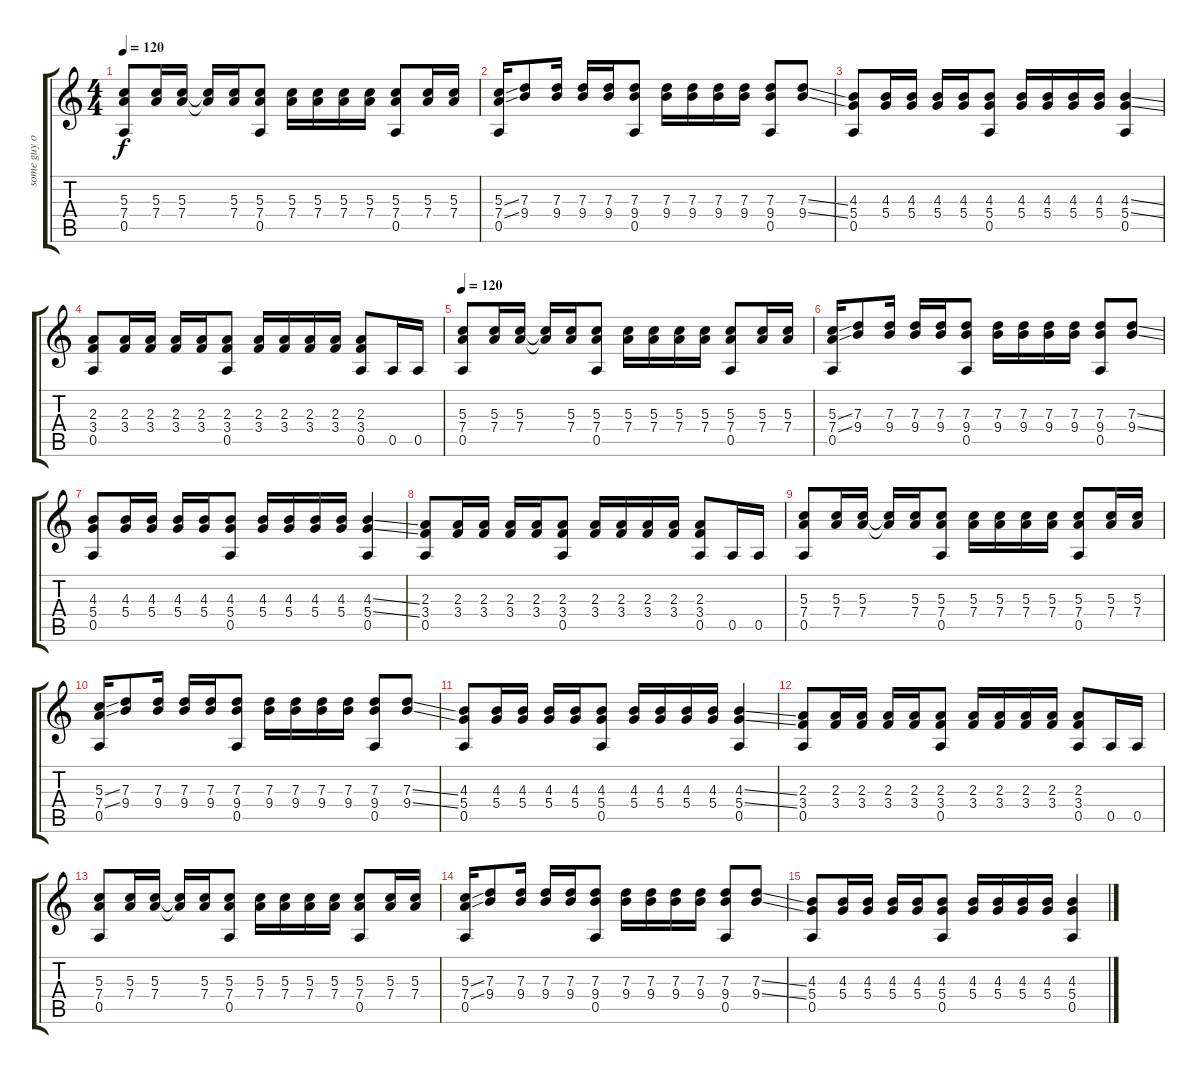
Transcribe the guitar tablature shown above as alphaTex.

\track ("some guy on stage" "some guy o") {instrument acousticguitarnylon}
\staff {score tabs}
\tuning (E4 B3 G3 D3 A2 E2) {hide}
\ts (4 4)
\tempo 120
\clef g2
\ks c
(5.3 7.4 0.5).8{dy f instrument acousticguitarnylon} (5.3 7.4).16 (5.3 7.4).16 (5.3{t} 7.4{t}).16 (5.3 7.4).16 (5.3 7.4 0.5).8 (5.3 7.4).16 (5.3 7.4).16 (5.3 7.4).16 (5.3 7.4).16 (5.3 7.4 0.5).8 (5.3 7.4).16 (5.3 7.4).16 |
(5.3{ss} 7.4{ss} 0.5).16 (7.3 9.4).8 (7.3 9.4).16 (7.3 9.4).16 (7.3 9.4).16 (7.3 9.4 0.5).8 (7.3 9.4).16 (7.3 9.4).16 (7.3 9.4).16 (7.3 9.4).16 (7.3 9.4 0.5).8 (7.3{ss} 9.4{ss}).8 |
(4.3 5.4 0.5).8 (4.3 5.4).16 (4.3 5.4).16 (4.3 5.4).16 (4.3 5.4).16 (4.3 5.4 0.5).8 (4.3 5.4).16 (4.3 5.4).16 (4.3 5.4).16 (4.3 5.4).16 (4.3{ss} 5.4{ss} 0.5).4 |
(2.3 3.4 0.5).8 (2.3 3.4).16 (2.3 3.4).16 (2.3 3.4).16 (2.3 3.4).16 (2.3 3.4 0.5).8 (2.3 3.4).16 (2.3 3.4).16 (2.3 3.4).16 (2.3 3.4).16 (2.3 3.4 0.5).8 0.5.16 0.5.16 |
\tempo 120
(5.3 7.4 0.5).8 (5.3 7.4).16 (5.3 7.4).16 (5.3{t} 7.4{t}).16 (5.3 7.4).16 (5.3 7.4 0.5).8 (5.3 7.4).16 (5.3 7.4).16 (5.3 7.4).16 (5.3 7.4).16 (5.3 7.4 0.5).8 (5.3 7.4).16 (5.3 7.4).16 |
(5.3{ss} 7.4{ss} 0.5).16 (7.3 9.4).8 (7.3 9.4).16 (7.3 9.4).16 (7.3 9.4).16 (7.3 9.4 0.5).8 (7.3 9.4).16 (7.3 9.4).16 (7.3 9.4).16 (7.3 9.4).16 (7.3 9.4 0.5).8 (7.3{ss} 9.4{ss}).8 |
(4.3 5.4 0.5).8 (4.3 5.4).16 (4.3 5.4).16 (4.3 5.4).16 (4.3 5.4).16 (4.3 5.4 0.5).8 (4.3 5.4).16 (4.3 5.4).16 (4.3 5.4).16 (4.3 5.4).16 (4.3{ss} 5.4{ss} 0.5).4 |
(2.3 3.4 0.5).8 (2.3 3.4).16 (2.3 3.4).16 (2.3 3.4).16 (2.3 3.4).16 (2.3 3.4 0.5).8 (2.3 3.4).16 (2.3 3.4).16 (2.3 3.4).16 (2.3 3.4).16 (2.3 3.4 0.5).8 0.5.16 0.5.16 |
(5.3 7.4 0.5).8 (5.3 7.4).16 (5.3 7.4).16 (5.3{t} 7.4{t}).16 (5.3 7.4).16 (5.3 7.4 0.5).8 (5.3 7.4).16 (5.3 7.4).16 (5.3 7.4).16 (5.3 7.4).16 (5.3 7.4 0.5).8 (5.3 7.4).16 (5.3 7.4).16 |
(5.3{ss} 7.4{ss} 0.5).16 (7.3 9.4).8 (7.3 9.4).16 (7.3 9.4).16 (7.3 9.4).16 (7.3 9.4 0.5).8 (7.3 9.4).16 (7.3 9.4).16 (7.3 9.4).16 (7.3 9.4).16 (7.3 9.4 0.5).8 (7.3{ss} 9.4{ss}).8 |
(4.3 5.4 0.5).8 (4.3 5.4).16 (4.3 5.4).16 (4.3 5.4).16 (4.3 5.4).16 (4.3 5.4 0.5).8 (4.3 5.4).16 (4.3 5.4).16 (4.3 5.4).16 (4.3 5.4).16 (4.3{ss} 5.4{ss} 0.5).4 |
(2.3 3.4 0.5).8 (2.3 3.4).16 (2.3 3.4).16 (2.3 3.4).16 (2.3 3.4).16 (2.3 3.4 0.5).8 (2.3 3.4).16 (2.3 3.4).16 (2.3 3.4).16 (2.3 3.4).16 (2.3 3.4 0.5).8 0.5.16 0.5.16 |
(5.3 7.4 0.5).8 (5.3 7.4).16 (5.3 7.4).16 (5.3{t} 7.4{t}).16 (5.3 7.4).16 (5.3 7.4 0.5).8 (5.3 7.4).16 (5.3 7.4).16 (5.3 7.4).16 (5.3 7.4).16 (5.3 7.4 0.5).8 (5.3 7.4).16 (5.3 7.4).16 |
(5.3{ss} 7.4{ss} 0.5).16 (7.3 9.4).8 (7.3 9.4).16 (7.3 9.4).16 (7.3 9.4).16 (7.3 9.4 0.5).8 (7.3 9.4).16 (7.3 9.4).16 (7.3 9.4).16 (7.3 9.4).16 (7.3 9.4 0.5).8 (7.3{ss} 9.4{ss}).8 |
(4.3 5.4 0.5).8 (4.3 5.4).16 (4.3 5.4).16 (4.3 5.4).16 (4.3 5.4).16 (4.3 5.4 0.5).8 (4.3 5.4).16 (4.3 5.4).16 (4.3 5.4).16 (4.3 5.4).16 (4.3 5.4 0.5).4
